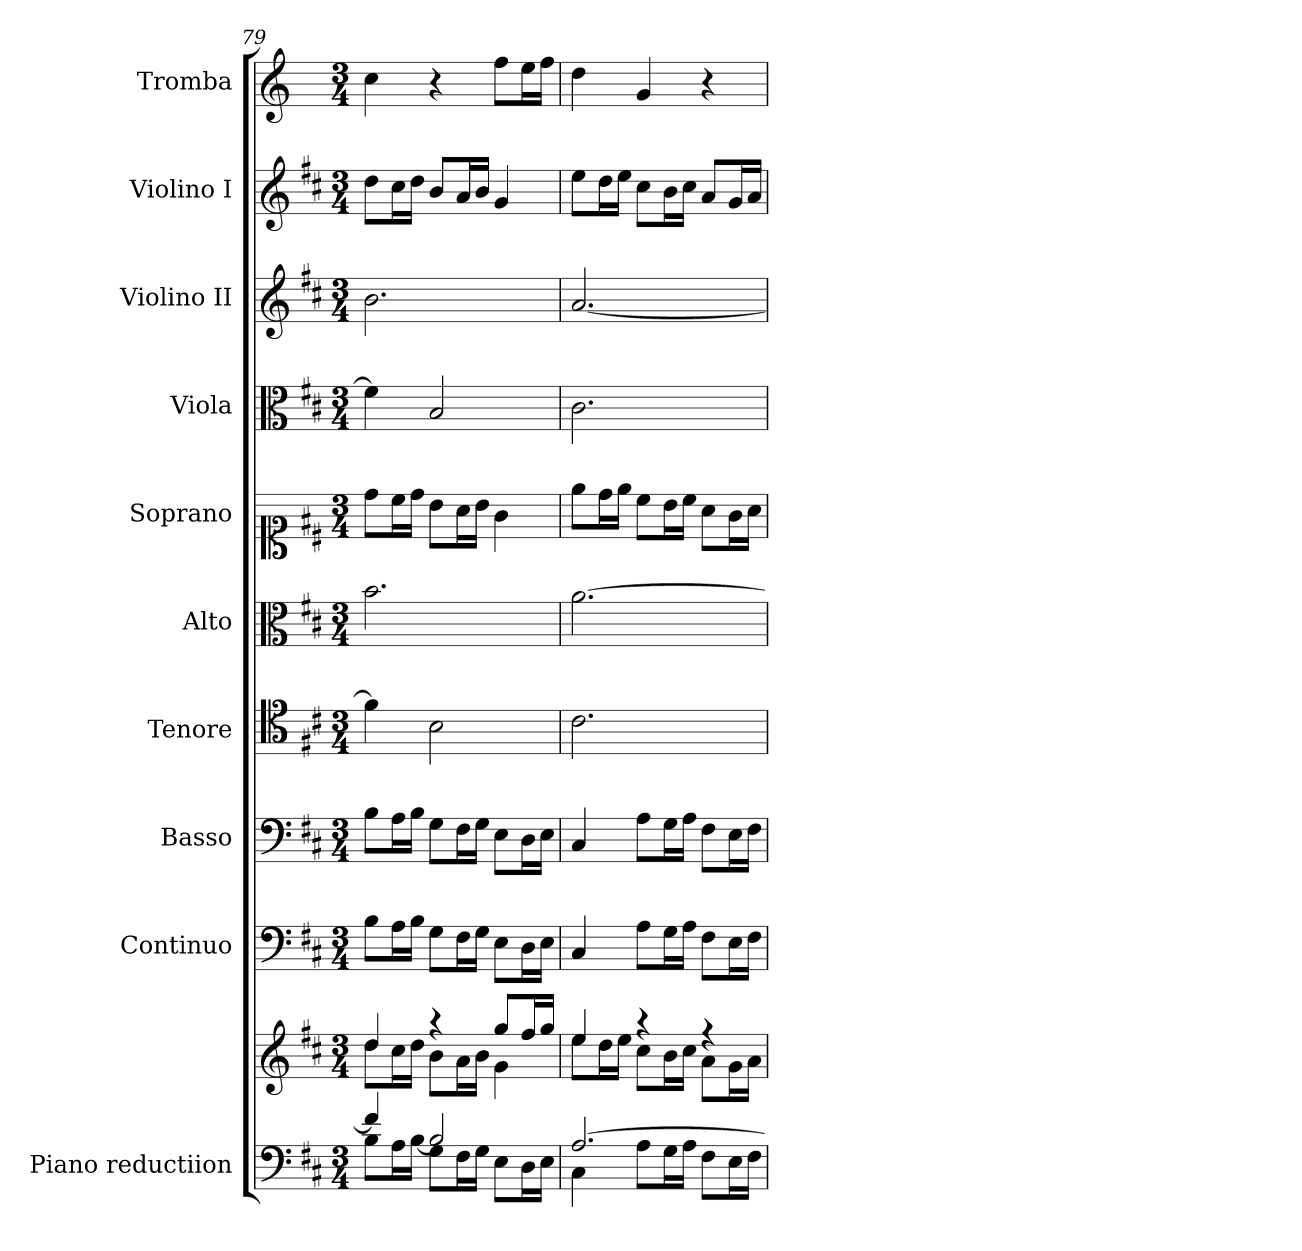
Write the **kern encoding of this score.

**kern	**kern	**kern	**kern	**kern	**kern	**kern	**kern	**kern	**kern	**kern
*part10	*part10	*part9	*part8	*part7	*part6	*part5	*part4	*part3	*part2	*part1
*staff11	*staff10	*staff9	*staff8	*staff7	*staff6	*staff5	*staff4	*staff3	*staff2	*staff1
*I"Piano reductiion	*	*I"Continuo	*I"Basso	*I"Tenore	*I"Alto	*I"Soprano	*I"Viola	*I"Violino II	*I"Violino I	*I"Tromba
*I'Pno	*	*	*	*	*	*	*I'Vla	*I'Vln	*I'Vln	*
*clefF4	*clefG2	*clefF4	*clefF4	*clefC4	*clefC3	*clefC1	*clefC3	*clefG2	*clefG2	*clefG2
*	*	*	*	*	*	*	*	*	*	*ITrd-1c-2
*k[f#c#]	*k[f#c#]	*k[f#c#]	*k[f#c#]	*k[f#c#]	*k[f#c#]	*k[f#c#]	*k[f#c#]	*k[f#c#]	*k[f#c#]	*k[f#c#]
*M3/4	*M3/4	*M3/4	*M3/4	*M3/4	*M3/4	*M3/4	*M3/4	*M3/4	*M3/4	*M3/4
=79	=79	=79	=79	=79	=79	=79	=79	=79	=79	=79
*^	*^	*	*	*	*	*	*	*	*	*
4f#/]	8B\L	4dd/	8dd\L	8B\L	8B\L	4f#\]	2.b\	8dd\L	4f#\]	2.b\	8dd\L	4dd\
.	16A\L	.	16cc#\L	16A\L	16A\L	.	.	16cc#\L	.	.	16cc#\L	.
.	[>16B\JJ	.	16dd\JJ	16B\JJ	16B\JJ	.	.	16dd\JJ	.	.	16dd\JJ	.
2B/]	8G\L	4r	8b\L	8G\L	8G\L	2B\	.	8b\L	2B/	.	8b/L	4r
.	16F#\L	.	16a\L	16F#\L	16F#\L	.	.	16a\L	.	.	16a/L	.
.	16G\JJ	.	16b\JJ	16G\JJ	16G\JJ	.	.	16b\JJ	.	.	16b/JJ	.
.	8E\L	8gg/L	4g\	8E\L	8E\L	.	.	4g\	.	.	4g/	8gg\L
.	16D\L	16ff#/L	.	16D\L	16D\L	.	.	.	.	.	.	16ff#\L
.	16E\JJ	16gg/JJ	.	16E\JJ	16E\JJ	.	.	.	.	.	.	16gg\JJ
=80	=80	=80	=80	=80	=80	=80	=80	=80	=80	=80	=80	=80
[2.A/	4C#\	4ee/	8ee\L	4C#/	4C#/	2.c#\	[2.a\	8ee\L	2.c#\	[2.a/	8ee\L	4ee\
.	.	.	16dd\L	.	.	.	.	16dd\L	.	.	16dd\L	.
.	.	.	16ee\JJ	.	.	.	.	16ee\JJ	.	.	16ee\JJ	.
.	8A\L	4r	8cc#\L	8A\L	8A\L	.	.	8cc#\L	.	.	8cc#\L	4a/
.	16G\L	.	16b\L	16G\L	16G\L	.	.	16b\L	.	.	16b\L	.
.	16A\JJ	.	16cc#\JJ	16A\JJ	16A\JJ	.	.	16cc#\JJ	.	.	16cc#\JJ	.
.	8F#\L	4r	8a\L	8F#\L	8F#\L	.	.	8a\L	.	.	8a/L	4r
.	16E\L	.	16g\L	16E\L	16E\L	.	.	16g\L	.	.	16g/L	.
.	16F#\JJ	.	16a\JJ	16F#\JJ	16F#\JJ	.	.	16a\JJ	.	.	16a/JJ	.
*v	*v	*	*	*	*	*	*	*	*	*	*	*
*	*v	*v	*	*	*	*	*	*	*	*	*
=	=	=	=	=	=	=	=	=	=	=
*-	*-	*-	*-	*-	*-	*-	*-	*-	*-	*-
